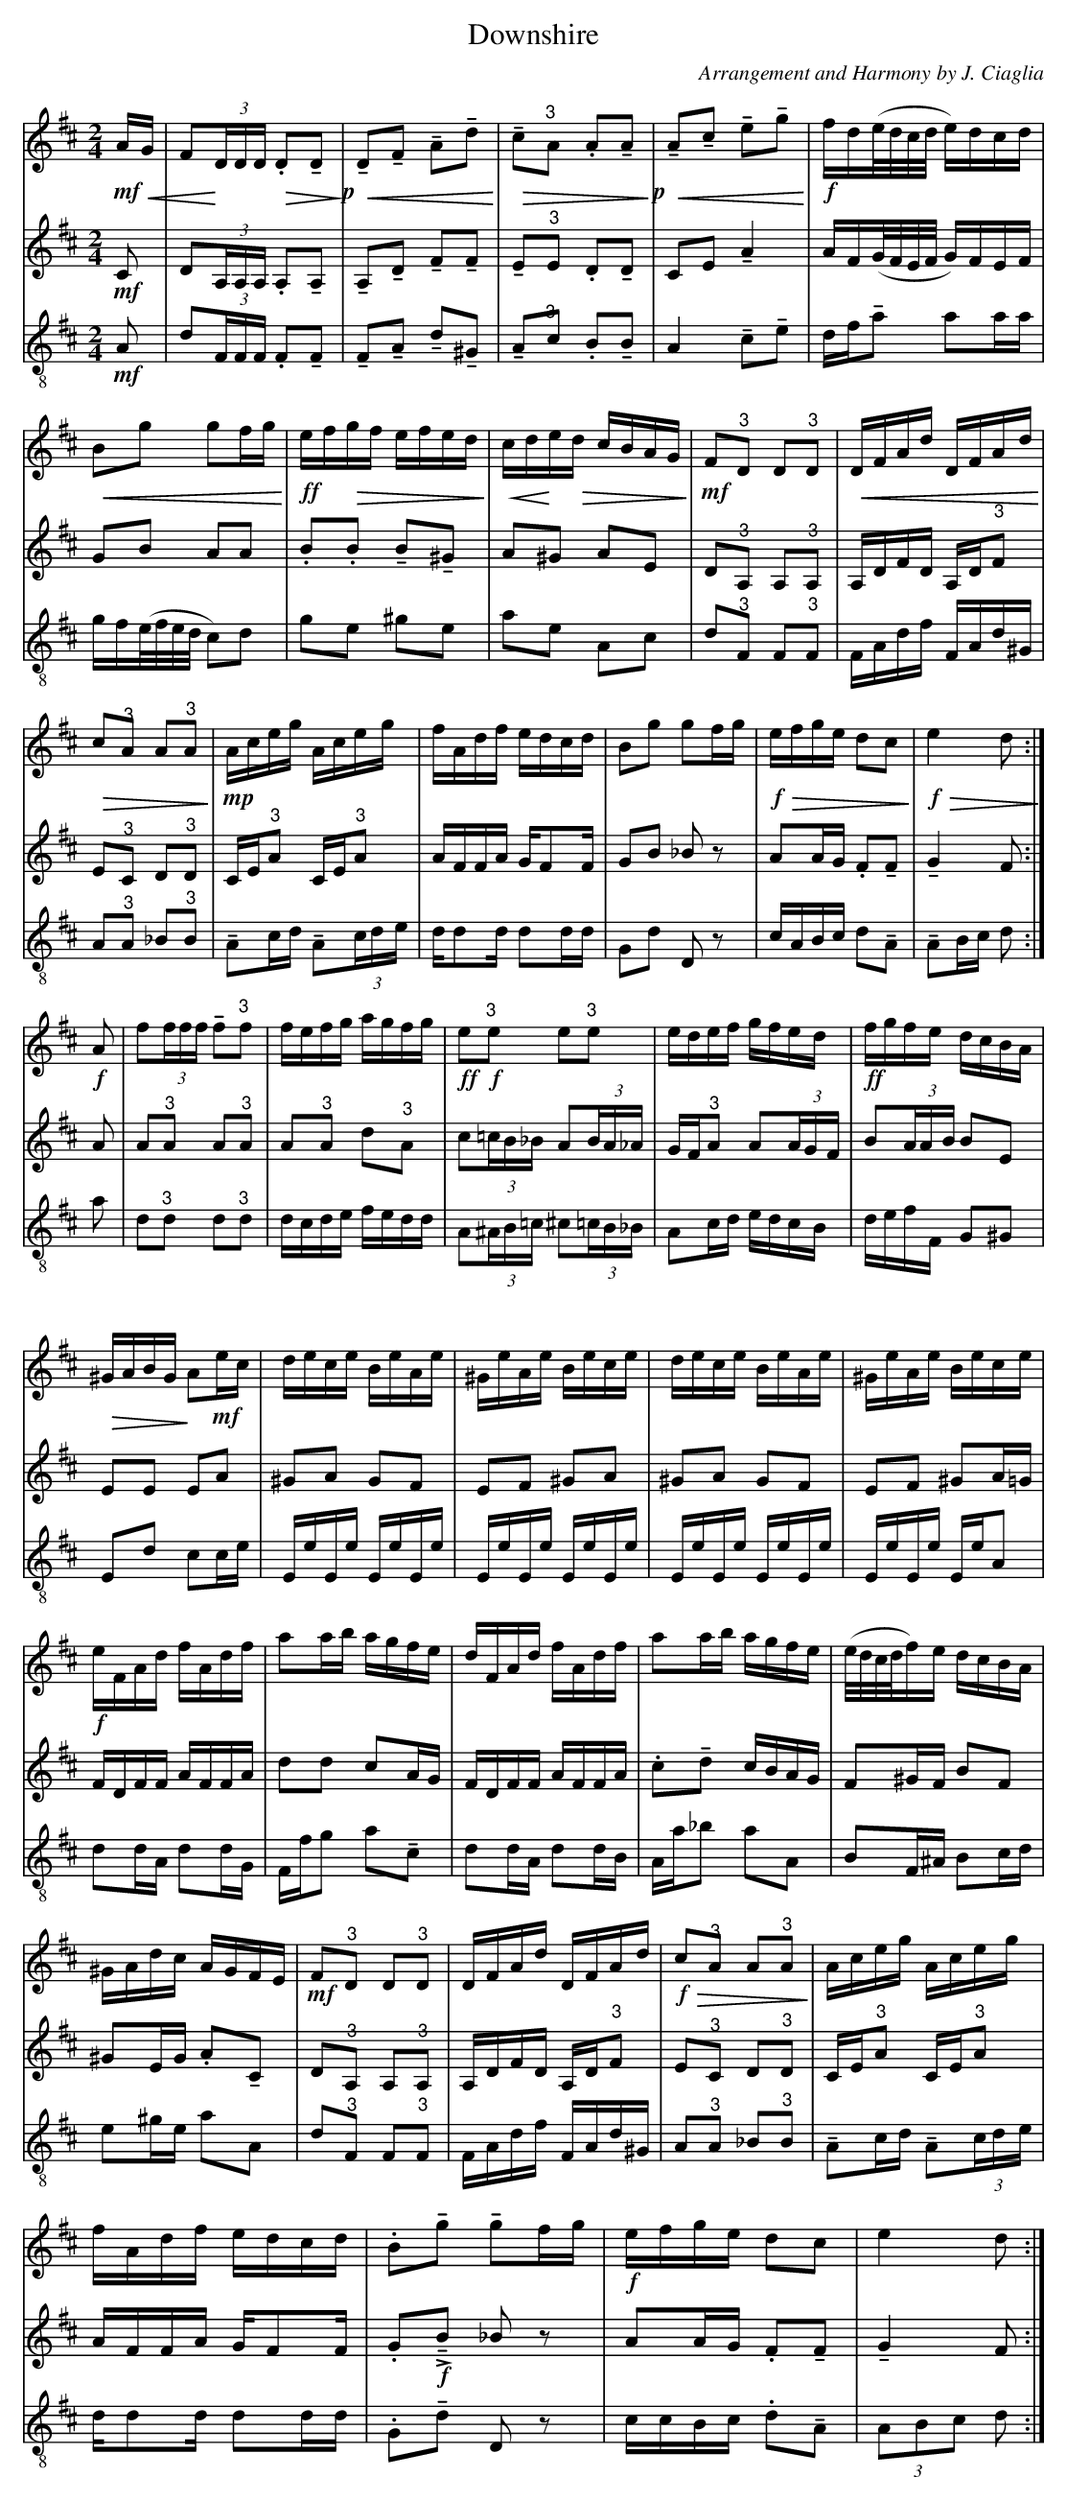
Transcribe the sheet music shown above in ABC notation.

X:1
T:Downshire
C:Arrangement and Harmony by J. Ciaglia
U:N=!tenuto!
U:K=!crescendo(!
U:V=!crescendo)!
U:J=!diminuendo(!
U:W=!diminuendo)!
M:2/4
L:1/8
K:D
V:1
!mf!KA/G/|F(3VD/D/D/ J.DNDW!p!|KNDNF NANdV|JNc"@-5,16 3"!r1d!A .ANAW!p!|KNANc NeNgV|!f!f/d/(e//d//c//d// e/)d/c/d/|
V:2
!mf!C|D(3A,/A,/A,/ .A,NA,|NA,ND NFNF|NE"@-3,26 3"!r1u!E .DND|CE NA2|A/F/(G//F//E//F// G/)F/E/F/|
V:3
K:treble-8
!mf!A|d(3F/F/F/ .FNF|NFNA NdN^G|NA"@-5,12 3"!r1d!c .BNB|A2 NcNe|d/f/Na aa/a/|
V:1
KBg gf/g/V|!ff!e/f/Jg/f/ e/f/e/d/W|Kc/d/Ve/Jd/ c/B/A/G/W|!mf!F"@-3,28 3"!r1u!D D"@-3,28 3"!r1u!D|KD/F/A/d/ D/F/A/d/V|
V:2
GB AA|.B.B NBN^G|A^G AE|D"@-3,30 3"!r1u!A, A,"@-3,30 3"!r1u!A,|A,/D/F/D/ A,/D/"@-3,28 3"!r1u!F|
V:3
g/f/(e//f//e//d// c)d|ge ^ge|ae Ac|d"@-3,28 3"!r1u!F F"@-3,28 3"!r1u!F|F/A/d/f/ F/A/d/^G/|
V:1
L:1/16
Jc2"@-3,18 3"!r1d!A2 A2"@-3,22 3"!r1u!A2W|!mp!Ac!cresc!eg Aceg|fAdf edcd|B2g2 g2fg|!f!Jefge d2c2W|!f!Je4 d2W:|
V:2
L:1/8
E"@-3,28 3"!r1u!C D"@-3,28 3"!r1u!D|C/E/"@-3,22 3"!r1u!A C/E/"@-3,22 3"!r1u!A|A/F/F/A/ G/FF/|GB _Bz|AA/G/ .FNF|NG2 F:|
V:3
L:1/8
A"@-3,22 3"!r1u!A _B"@-3,22 3"!r1u!B|NAc/d/ NA(3c/d/e/|d/dd/ dd/d/|Gd Dz|c/A/B/c/ dNA|NAB/c/ d:|
V:1
L:1/16
!f!A2|!cresc!f2(3fff Nf2"@-5,8 3"!r1d!f2|fefg agfg|!ff!e2!f!"@-5,8 3"!r1d!e2 !cresc!e2"@-5,8 3"!r1d!e2|edef gfed|!ff!fgfe dcBA|
V:2
L:1/8
A|A"@-3,22 3"!r1u!A A"@-3,22 3"!r1u!A|A"@-3,22 3"!r1u!A d"@-3,18 3"!r1d!A|c(3=c/B/_B/ A(3B/A/_A/|G/F/"@-3,22 3"!r1u!A A(3A/G/F/|B(3A/A/B/ BE|
V:3
a|d"@-5,8 3"!r1d!d d"@-5,8 3"!r1d!d|d/c/d/e/ f/e/d/d/|A(3^A/B/=c/ ^c(3=c/B/_B/|Ac/d/ e/d/c/B/|d/e/f/F/ G^G|
V:1
L:1/16
J^GABG WA2!mf!ec|dece BeAe|^GeAe Bece|dece BeAe|^GeAe Bece|
V:2
L:1/8
EE EA|^GA GF|EF ^GA|^GA GF|EF ^GA/=G/|
V:3
L:1/16
E2d2 c2ce|EeEe EeEe|EeEe EeEe|EeEe EeEe|EeEe EeA2|
V:1
L:1/16
!f!eFAd fAdf|a2ab agfe|dFAd fAdf|a2ab agfe|(e/d/c/d/!decresc!f)e dcBA|
V:2
L:1/16
FDFF AFFA|d2d2 c2AG|FDFF AFFA|.c2Nd2 cBAG|F2^GF B2F2|
V:3
L:1/8
dd/A/ dd/G/|F/f/g aNc|dd/A/ dd/B/|A/a/_b aA|BF/^A/ Bc/d/|
V:1
L:1/8
^G/A/d/c/ A/G/F/E/|!mf!F"@-3,28 3"!r1u!D !cresc!D"@-3,28 3"!r1u!D|D/F/A/d/ D/F/A/d/|[L:1/16]!f!Jc2"@-3,18 3"!r1d!A2 A2"@-3,22 3"!r1u!A2W|!cresc!Aceg Aceg|
V:2
L:1/8
^GE/G/ .ANC|D"@-3,30 3"!r1u!A, A,"@-3,30 3"!r1u!A,|A,/D/F/D/ A,/D/"@-3,28 3"!r1u!F|E"@-3,28 3"!r1u!C D"@-3,28 3"!r1u!D|C/E/"@-3,22 3"!r1u!A C/E/"@-3,22 3"!r1u!A|
V:3
L:1/8
e^g/e/ aA|d"@-3,28 3"!r1u!F F"@-3,28 3"!r1u!F|F/A/d/f/ F/A/d/^G/|A"@-3,22 3"!r1u!A _B"@-3,22 3"!r1u!B|NAc/d/ NA(3c/d/e/|
V:1
L:1/16
fAdf edcd|.B2Ng2 Ng2fg|!f!efge d2c2|e4 d2:|
V:2
L:1/8
A/F/F/A/ G/FF/|.G!f!NLB _Bz|AA/G/ .FNF|NG2 F:|
V:3
L:1/8
d/dd/ dd/d/|.GNd Dz|c/c/B/c/ .dNA|(3ABc d:|
